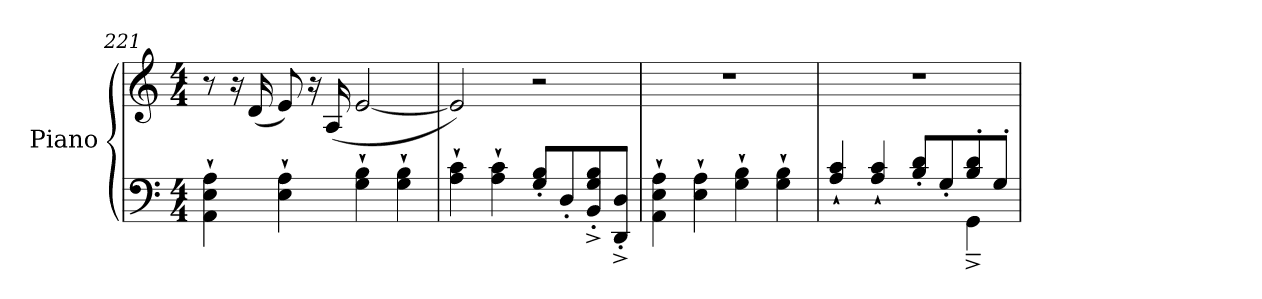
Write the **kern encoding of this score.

**kern	**kern
*part1	*part1
*staff2	*staff1
*I"Piano	*
*I'Pno.	*
!!LO:PB:g=z
*clefF4	*clefG2
*k[]	*k[]
*M4/4	*M4/4
=221	=221
4AA\` 4E\` 4A\`	8r
.	16r
.	(16d/
4E\` 4A\`	8e/)
.	16r
.	(16A/
4G\` 4B\`	[2e/
4G\` 4B\`	.
=222	=222
4A\` 4c\`	2e/])
4A\` 4c\`	.
8G/' 8B/'L	2r
8D'/	.
8BB/'^ 8G/'^ 8B/'^	.
8DD/'^ 8D/'^J	.
=223	=223
4AA\` 4E\` 4A\`	1r
4E\` 4A\`	.
4G\` 4B\`	.
4G\` 4B\`	.
=224	=224
*^	*
4A/` 4c/`	2.ryy	1r
4A/` 4c/`	.	.
8B/' 8d/'L	.	.
8G'/	.	.
8B/' 8d/'	4GG~^\	.
8G'/J	.	.
*v	*v	*
=	=
*-	*-
